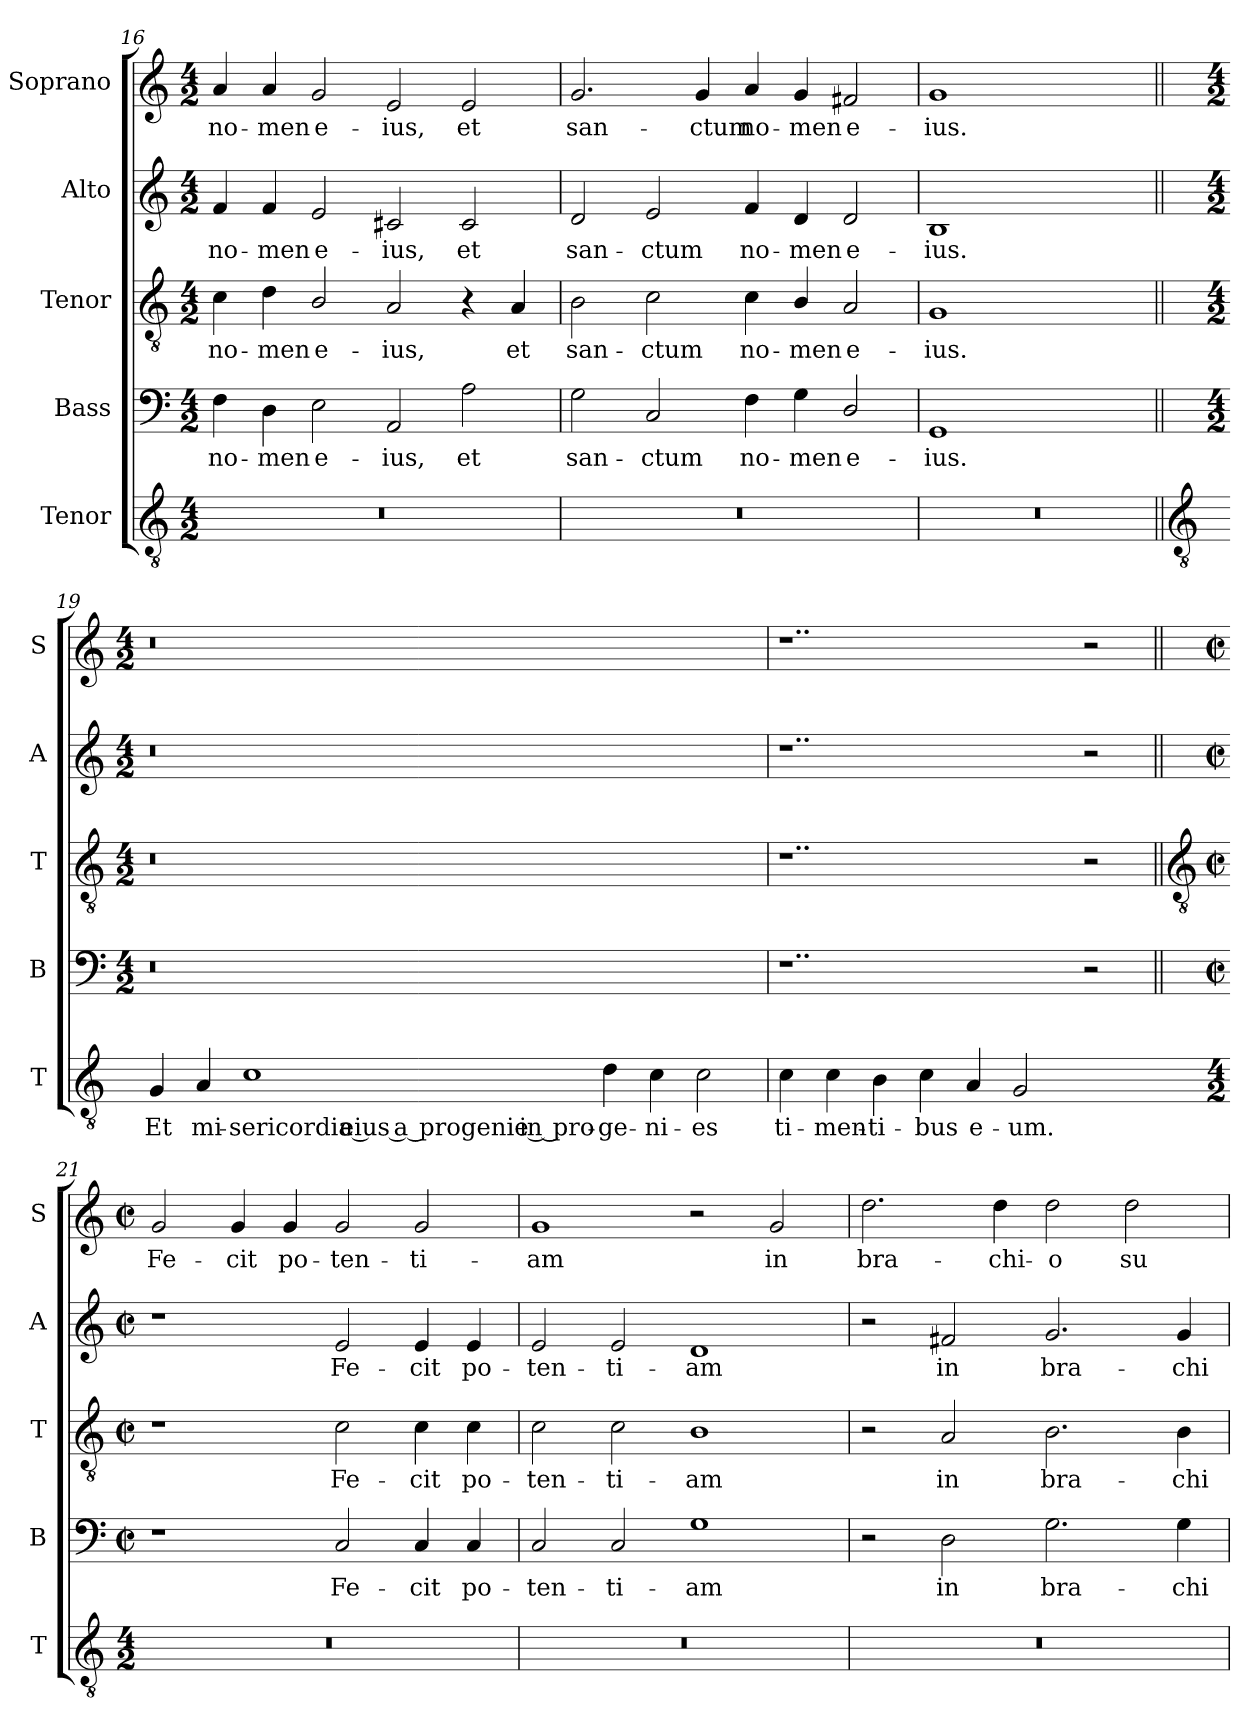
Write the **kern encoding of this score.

**kern	**text	**kern	**text	**kern	**text	**kern	**text	**kern	**text
*part5	*part5	*part4	*part4	*part3	*part3	*part2	*part2	*part1	*part1
*staff5	*staff5	*staff4	*staff4	*staff3	*staff3	*staff2	*staff2	*staff1	*staff1
*I"Tenor	*	*I"Bass	*	*I"Tenor	*	*I"Alto	*	*I"Soprano	*
*I'T	*	*I'B	*	*I'T	*	*I'A	*	*I'S	*
*clefGv2	*	*clefF4	*	*clefGv2	*	*clefG2	*	*clefG2	*
*k[]	*	*k[]	*	*k[]	*	*k[]	*	*k[]	*
*C:	*	*C:	*	*C:	*	*C:	*	*C:	*
*M4/2	*	*M4/2	*	*M4/2	*	*M4/2	*	*M4/2	*
=16	=16	=16	=16	=16	=16	=16	=16	=16	=16
!	!	!	!LO:LY:b	!	!LO:LY:b	!	!LO:LY:b	!	!LO:LY:b
0r	.	4F	no-	4c	no-	4f	no-	4a	no-
!	!	!	!LO:LY:b	!	!LO:LY:b	!	!LO:LY:b	!	!LO:LY:b
.	.	4D	-men	4d	-men	4f	-men	4a	-men
!	!	!	!LO:LY:b	!	!LO:LY:b	!	!LO:LY:b	!	!LO:LY:b
.	.	2E	e-	2B/	e-	2e	e-	2g	e-
!	!	!	!LO:LY:b	!	!LO:LY:b	!	!LO:LY:b	!	!LO:LY:b
.	.	2AA	-ius,	2A	-ius,	2c#X	-ius,	2e	-ius,
!	!	!	!LO:LY:b	!	!	!	!LO:LY:b	!	!LO:LY:b
.	.	2A	et	4r	.	2c#	et	2e	et
!	!	!	!	!	!LO:LY:b	!	!	!	!
.	.	.	.	4A	et	.	.	.	.
=17	=17	=17	=17	=17	=17	=17	=17	=17	=17
!	!	!	!LO:LY:b	!	!LO:LY:b	!	!LO:LY:b	!	!LO:LY:b
0r	.	2G	san-	2B	san-	2d	san-	2.g	san-
!	!	!	!LO:LY:b	!	!LO:LY:b	!	!LO:LY:b	!	!
.	.	2C	-ctum	2c	-ctum	2e	-ctum	.	.
!	!	!	!	!	!	!	!	!	!LO:LY:b
.	.	.	.	.	.	.	.	4g	-ctum
!	!	!	!LO:LY:b	!	!LO:LY:b	!	!LO:LY:b	!	!LO:LY:b
.	.	4F	no-	4c	no-	4f	no-	4a	no-
!	!	!	!LO:LY:b	!	!LO:LY:b	!	!LO:LY:b	!	!LO:LY:b
.	.	4G	-men	4B/	-men	4d	-men	4g	-men
!	!	!	!LO:LY:b	!	!LO:LY:b	!	!LO:LY:b	!	!LO:LY:b
.	.	2D/	e-	2A	e-	2d	e-	2f#X	e-
=18	=18	=18	=18	=18	=18	=18	=18	=18	=18
!	!	!	!LO:LY:b	!	!LO:LY:b	!	!LO:LY:b	!	!LO:LY:b
0r	.	1GG	-ius.	1G	-ius.	1B	-ius.	1g	-ius.
.	.	1ryy	.	1ryy	.	1ryy	.	1ryy	.
!!LO:LB:g=z
=19||	=19||	=19||	=19||	=19||	=19||	=19||	=19||	=19||	=19||
*clefGv2	*	*	*	*	*	*	*	*	*
*k[]	*	*	*	*	*	*	*	*	*
*C:	*	*	*	*	*	*	*	*	*
*	*	*M4/2	*	*M4/2	*	*M4/2	*	*M4/2	*
!	!LO:LY:b	!	!	!	!	!	!	!	!
4G	Et	0r	.	0r	.	0r	.	0r	.
!	!LO:LY:b	!	!	!	!	!	!	!	!
4A	mi-	.	.	.	.	.	.	.	.
!	!LO:LY:b	!	!	!	!	!	!	!	!
1c	-sericordia eius a progenie in pro-	.	.	.	.	.	.	.	.
!	!LO:LY:b	!	!	!	!	!	!	!	!
4d	-ge-	.	.	.	.	.	.	.	.
!	!LO:LY:b	!	!	!	!	!	!	!	!
4c	-ni-	.	.	.	.	.	.	.	.
!	!LO:LY:b	!	!	!	!	!	!	!	!
2c	-es	2ryy	.	2ryy	.	2ryy	.	2ryy	.
=20	=20	=20	=20	=20	=20	=20	=20	=20	=20
!	!LO:LY:b	!	!	!	!	!	!	!	!
4c	ti-	1..r	.	1..r	.	1..r	.	1..r	.
!	!LO:LY:b	!	!	!	!	!	!	!	!
4c	-men-	.	.	.	.	.	.	.	.
!	!LO:LY:b	!	!	!	!	!	!	!	!
4B	-ti-	.	.	.	.	.	.	.	.
!	!LO:LY:b	!	!	!	!	!	!	!	!
4c	-bus	.	.	.	.	.	.	.	.
!	!LO:LY:b	!	!	!	!	!	!	!	!
4A	e-	.	.	.	.	.	.	.	.
!	!LO:LY:b	!	!	!	!	!	!	!	!
2G	-um.	.	.	.	.	.	.	.	.
2ryy	.	2r	.	2r	.	2r	.	2r	.
!!LO:LB:g=z
=21-	=21||	=21||	=21||	=21||	=21||	=21||	=21||	=21||	=21||
*	*	*	*	*clefGv2	*	*	*	*	*
*	*	*k[]	*	*k[]	*	*k[]	*	*k[]	*
*	*	*C:	*	*C:	*	*C:	*	*C:	*
*M4/2	*	*M4/2	*	*M4/2	*	*M4/2	*	*M4/2	*
*	*	*met(c|)	*	*met(c|)	*	*met(c|)	*	*met(c|)	*
!	!	!	!	!	!	!	!	!	!LO:LY:b
0r	.	1r	.	1r	.	1r	.	2g	Fe-
!	!	!	!	!	!	!	!	!	!LO:LY:b
.	.	.	.	.	.	.	.	4g	-cit
!	!	!	!	!	!	!	!	!	!LO:LY:b
.	.	.	.	.	.	.	.	4g	po-
!	!	!	!LO:LY:b	!	!LO:LY:b	!	!LO:LY:b	!	!LO:LY:b
.	.	2C	Fe-	2c	Fe-	2e	Fe-	2g	-ten-
!	!	!	!LO:LY:b	!	!LO:LY:b	!	!LO:LY:b	!	!LO:LY:b
.	.	4C	-cit	4c	-cit	4e	-cit	2g	-ti-
!	!	!	!LO:LY:b	!	!LO:LY:b	!	!LO:LY:b	!	!
.	.	4C	po-	4c	po-	4e	po-	.	.
=22	=22	=22	=22	=22	=22	=22	=22	=22	=22
!	!	!	!LO:LY:b	!	!LO:LY:b	!	!LO:LY:b	!	!LO:LY:b
0r	.	2C	-ten-	2c	-ten-	2e	-ten-	1g	-am
!	!	!	!LO:LY:b	!	!LO:LY:b	!	!LO:LY:b	!	!
.	.	2C	-ti-	2c	-ti-	2e	-ti-	.	.
!	!	!	!LO:LY:b	!	!LO:LY:b	!	!LO:LY:b	!	!
.	.	1G	-am	1B	-am	1d	-am	2r	.
!	!	!	!	!	!	!	!	!	!LO:LY:b
.	.	.	.	.	.	.	.	2g	in
=23	=23	=23	=23	=23	=23	=23	=23	=23	=23
!	!	!	!	!	!	!	!	!	!LO:LY:b
0r	.	2r	.	2r	.	2r	.	2.dd	bra-
!	!	!	!LO:LY:b	!	!LO:LY:b	!	!LO:LY:b	!	!
.	.	2D	in	2A	in	2f#X	in	.	.
!	!	!	!	!	!	!	!	!	!LO:LY:b
.	.	.	.	.	.	.	.	4dd	-chi-
!	!	!	!LO:LY:b	!	!LO:LY:b	!	!LO:LY:b	!	!LO:LY:b
.	.	2.G	bra-	2.B	bra-	2.g	bra-	2dd	-o
!	!	!	!	!	!	!	!	!	!LO:LY:b
.	.	.	.	.	.	.	.	2dd	su-
!	!	!	!LO:LY:b	!	!LO:LY:b	!	!LO:LY:b	!	!
.	.	4G	-chi-	4B	-chi-	4g	-chi-	.	.
=	=	=	=	=	=	=	=	=	=
*-	*-	*-	*-	*-	*-	*-	*-	*-	*-
